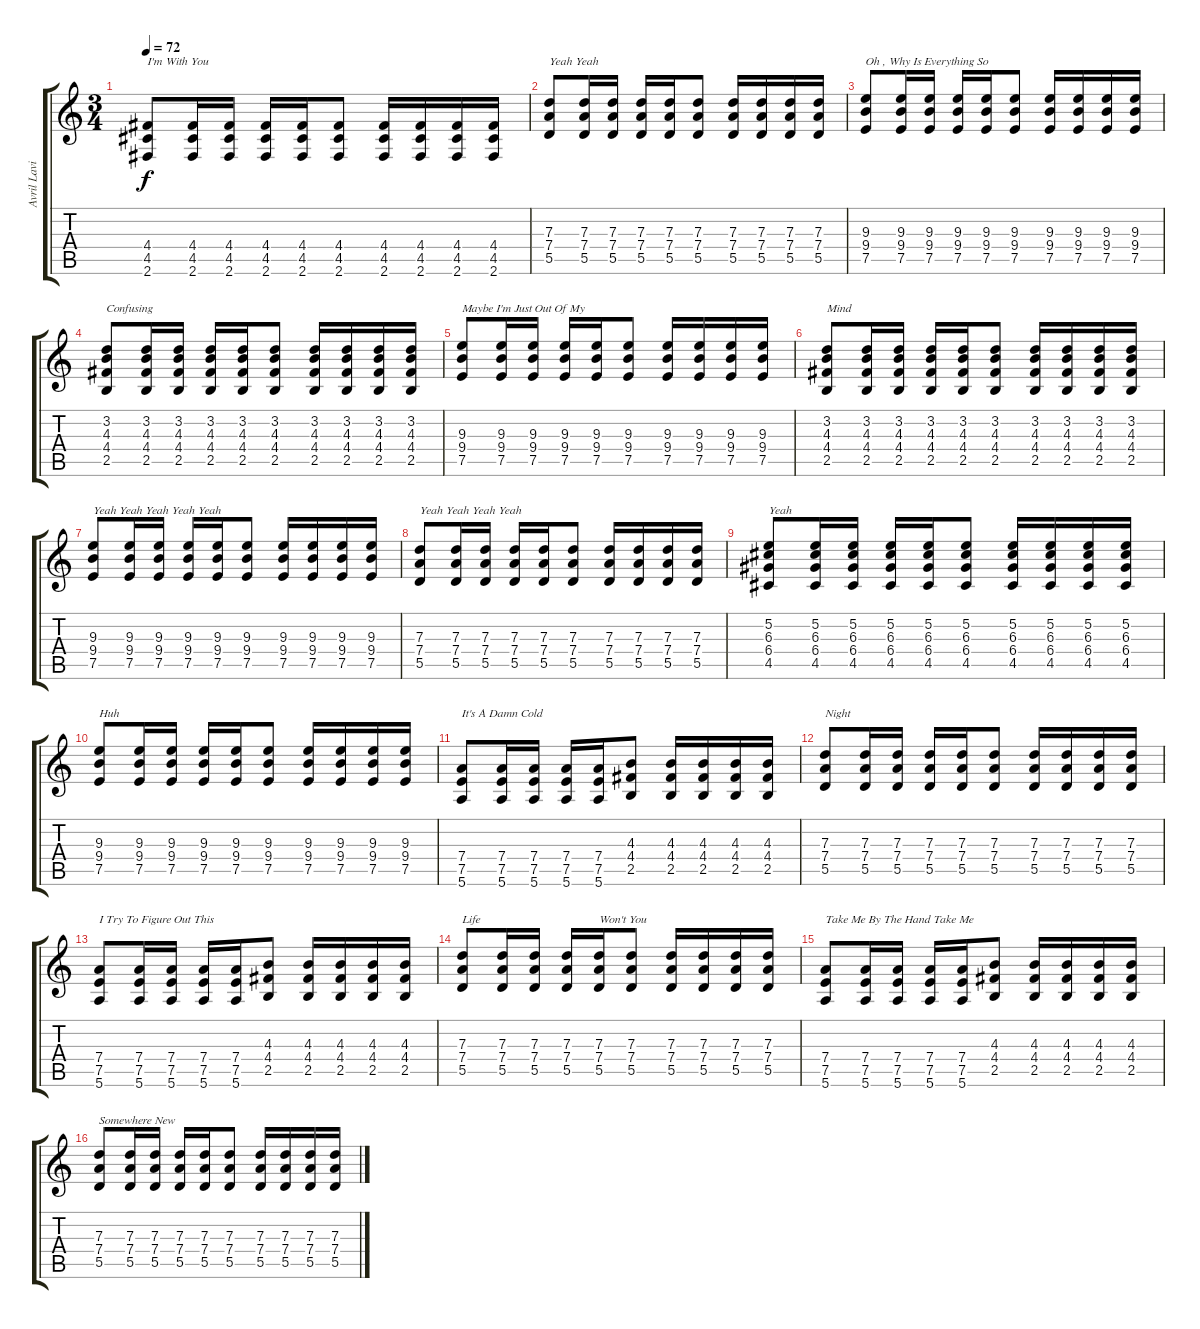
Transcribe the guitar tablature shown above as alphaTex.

\track ("Avril Lavigne" "Avril Lavi") {instrument acousticguitarsteel}
\staff {score tabs}
\tuning (E4 B3 G3 D3 A2 E2) {hide}
\ts (3 4)
\tempo 72
\clef g2
\ks c
(4.4 4.5 2.6).8{txt "I'm With You" dy f} (4.4 4.5 2.6).16 (4.4 4.5 2.6).16 (4.4 4.5 2.6).16 (4.4 4.5 2.6).16 (4.4 4.5 2.6).8 (4.4 4.5 2.6).16 (4.4 4.5 2.6).16 (4.4 4.5 2.6).16 (4.4 4.5 2.6).16 |
(7.3 7.4 5.5).8{txt "Yeah Yeah"} (7.3 7.4 5.5).16 (7.3 7.4 5.5).16 (7.3 7.4 5.5).16 (7.3 7.4 5.5).16 (7.3 7.4 5.5).8 (7.3 7.4 5.5).16 (7.3 7.4 5.5).16 (7.3 7.4 5.5).16 (7.3 7.4 5.5).16 |
(9.3 9.4 7.5).8{txt "Oh , Why Is Everything So"} (9.3 9.4 7.5).16 (9.3 9.4 7.5).16 (9.3 9.4 7.5).16 (9.3 9.4 7.5).16 (9.3 9.4 7.5).8 (9.3 9.4 7.5).16 (9.3 9.4 7.5).16 (9.3 9.4 7.5).16 (9.3 9.4 7.5).16 |
(3.2 4.3 4.4 2.5).8{txt "Confusing"} (3.2 4.3 4.4 2.5).16 (3.2 4.3 4.4 2.5).16 (3.2 4.3 4.4 2.5).16 (3.2 4.3 4.4 2.5).16 (3.2 4.3 4.4 2.5).8 (3.2 4.3 4.4 2.5).16 (3.2 4.3 4.4 2.5).16 (3.2 4.3 4.4 2.5).16 (3.2 4.3 4.4 2.5).16 |
(9.3 9.4 7.5).8{txt "Maybe I'm Just Out Of My"} (9.3 9.4 7.5).16 (9.3 9.4 7.5).16 (9.3 9.4 7.5).16 (9.3 9.4 7.5).16 (9.3 9.4 7.5).8 (9.3 9.4 7.5).16 (9.3 9.4 7.5).16 (9.3 9.4 7.5).16 (9.3 9.4 7.5).16 |
(3.2 4.3 4.4 2.5).8{txt "Mind"} (3.2 4.3 4.4 2.5).16 (3.2 4.3 4.4 2.5).16 (3.2 4.3 4.4 2.5).16 (3.2 4.3 4.4 2.5).16 (3.2 4.3 4.4 2.5).8 (3.2 4.3 4.4 2.5).16 (3.2 4.3 4.4 2.5).16 (3.2 4.3 4.4 2.5).16 (3.2 4.3 4.4 2.5).16 |
(9.3 9.4 7.5).8{txt "Yeah Yeah Yeah Yeah Yeah"} (9.3 9.4 7.5).16 (9.3 9.4 7.5).16 (9.3 9.4 7.5).16 (9.3 9.4 7.5).16 (9.3 9.4 7.5).8 (9.3 9.4 7.5).16 (9.3 9.4 7.5).16 (9.3 9.4 7.5).16 (9.3 9.4 7.5).16 |
(7.3 7.4 5.5).8{txt "Yeah Yeah Yeah Yeah"} (7.3 7.4 5.5).16 (7.3 7.4 5.5).16 (7.3 7.4 5.5).16 (7.3 7.4 5.5).16 (7.3 7.4 5.5).8 (7.3 7.4 5.5).16 (7.3 7.4 5.5).16 (7.3 7.4 5.5).16 (7.3 7.4 5.5).16 |
(5.2 6.3 6.4 4.5).8{txt "Yeah"} (5.2 6.3 6.4 4.5).16 (5.2 6.3 6.4 4.5).16 (5.2 6.3 6.4 4.5).16 (5.2 6.3 6.4 4.5).16 (5.2 6.3 6.4 4.5).8 (5.2 6.3 6.4 4.5).16 (5.2 6.3 6.4 4.5).16 (5.2 6.3 6.4 4.5).16 (5.2 6.3 6.4 4.5).16 |
(9.3 9.4 7.5).8{txt "Huh"} (9.3 9.4 7.5).16 (9.3 9.4 7.5).16 (9.3 9.4 7.5).16 (9.3 9.4 7.5).16 (9.3 9.4 7.5).8 (9.3 9.4 7.5).16 (9.3 9.4 7.5).16 (9.3 9.4 7.5).16 (9.3 9.4 7.5).16 |
(7.4 7.5 5.6).8{txt "It's A Damn Cold"} (7.4 7.5 5.6).16 (7.4 7.5 5.6).16 (7.4 7.5 5.6).16 (7.4 7.5 5.6).16 (4.3 4.4 2.5).8 (4.3 4.4 2.5).16 (4.3 4.4 2.5).16 (4.3 4.4 2.5).16 (4.3 4.4 2.5).16 |
(7.3 7.4 5.5).8{txt "Night"} (7.3 7.4 5.5).16 (7.3 7.4 5.5).16 (7.3 7.4 5.5).16 (7.3 7.4 5.5).16 (7.3 7.4 5.5).8 (7.3 7.4 5.5).16 (7.3 7.4 5.5).16 (7.3 7.4 5.5).16 (7.3 7.4 5.5).16 |
(7.4 7.5 5.6).8{txt "I Try To Figure Out This"} (7.4 7.5 5.6).16 (7.4 7.5 5.6).16 (7.4 7.5 5.6).16 (7.4 7.5 5.6).16 (4.3 4.4 2.5).8 (4.3 4.4 2.5).16 (4.3 4.4 2.5).16 (4.3 4.4 2.5).16 (4.3 4.4 2.5).16 |
(7.3 7.4 5.5).8{txt "Life"} (7.3 7.4 5.5).16 (7.3 7.4 5.5).16 (7.3 7.4 5.5).16 (7.3 7.4 5.5).16{txt "Won't You"} (7.3 7.4 5.5).8 (7.3 7.4 5.5).16 (7.3 7.4 5.5).16 (7.3 7.4 5.5).16 (7.3 7.4 5.5).16 |
(7.4 7.5 5.6).8{txt "Take Me By The Hand Take Me"} (7.4 7.5 5.6).16 (7.4 7.5 5.6).16 (7.4 7.5 5.6).16 (7.4 7.5 5.6).16 (4.3 4.4 2.5).8 (4.3 4.4 2.5).16 (4.3 4.4 2.5).16 (4.3 4.4 2.5).16 (4.3 4.4 2.5).16 |
(7.3 7.4 5.5).8{txt "Somewhere New"} (7.3 7.4 5.5).16 (7.3 7.4 5.5).16 (7.3 7.4 5.5).16 (7.3 7.4 5.5).16 (7.3 7.4 5.5).8 (7.3 7.4 5.5).16 (7.3 7.4 5.5).16 (7.3 7.4 5.5).16 (7.3 7.4 5.5).16
